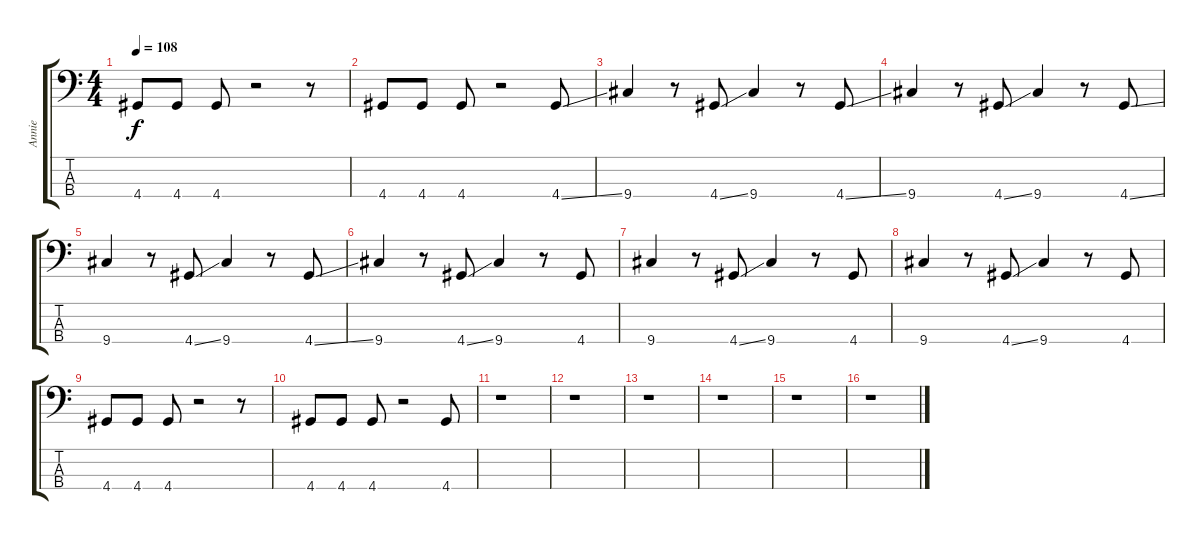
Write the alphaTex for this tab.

\track ("Annie" "Annie") {instrument electricbasspick}
\staff {score tabs}
\tuning (G2 D2 A1 E1) {hide}
\ts (4 4)
\tempo 108
\clef f4
\ks c
4.4.8{dy f} 4.4.8 4.4.8 r.2 r.8 |
4.4.8 4.4.8 4.4.8 r.2 4.4{ss}.8 |
9.4.4 r.8 4.4{ss}.8 9.4.4 r.8 4.4{ss}.8 |
9.4.4 r.8 4.4{ss}.8 9.4.4 r.8 4.4{ss}.8 |
9.4.4 r.8 4.4{ss}.8 9.4.4 r.8 4.4{ss}.8 |
9.4.4 r.8 4.4{ss}.8 9.4.4 r.8 4.4.8 |
9.4.4 r.8 4.4{ss}.8 9.4.4 r.8 4.4.8 |
9.4.4 r.8 4.4{ss}.8 9.4.4 r.8 4.4.8 |
4.4.8 4.4.8 4.4.8 r.2 r.8 |
4.4.8 4.4.8 4.4.8 r.2 4.4.8 |
r.1 |
r.1 |
r.1 |
r.1 |
r.1 |
r.1
